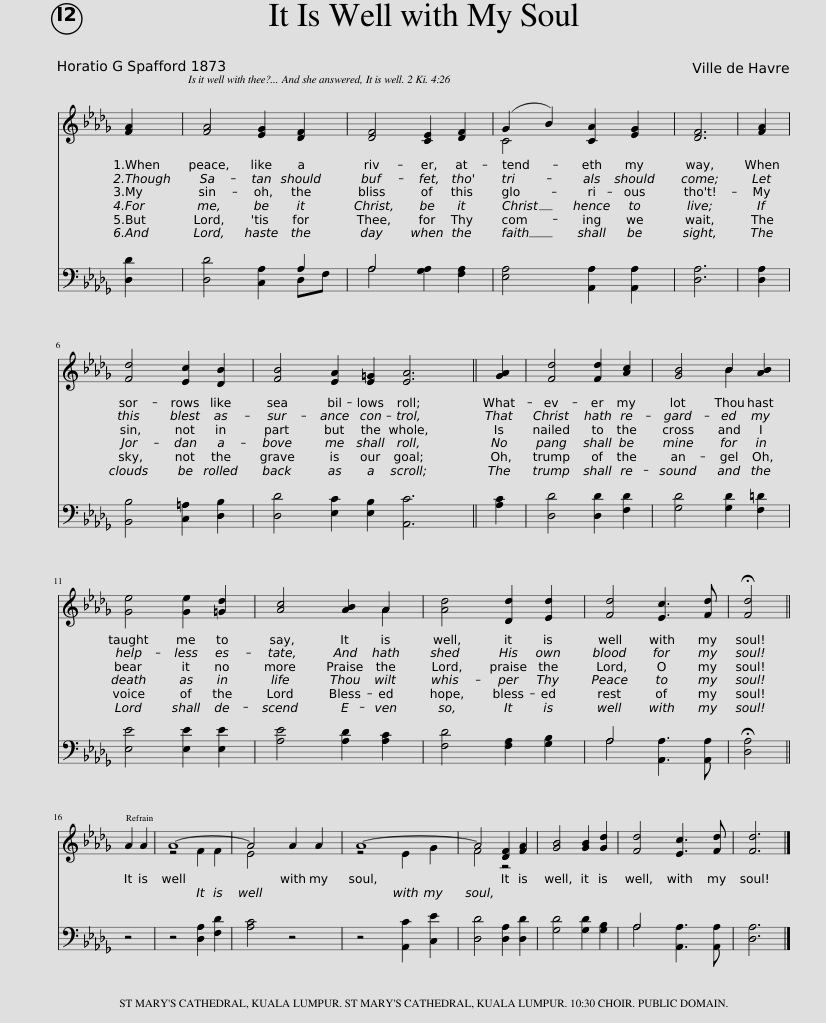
X:1
%%score ( 1 2 ) ( 3 4 )
L:1/8
Q:1/4=120
M:2/4
I:linebreak $
K:Db
V:1 treble
V:2 treble
V:3 bass
V:4 bass
V:1
 [FA]2 | [FA]4 [EG]2 [DF]2 | [DF]4 [CE]2 [DF]2 | (G2 B2) [CA]2 [EG]2 | [DF]6 | %5
 [FA]2 |$ [Fd]4 [Ec]2 [DB]2 | [FB]4 [EA]2 [E=G]2 [EA]6 || [GA]2 | [Fd]4 [Fd]2 [Ac]2 | %10
 [GB]4 B2 [AB]2 |$ [Ge]4 [Ge]2 [=Gd]2 | [Ac]4 [AB]2 A2 | [Ad]4 [Dd]2 [Ed]2 | [Fd]4 [Ec]3 [Fd] | %15
 !fermata![Fd]4 ||$ A2 A2 | A8- | A4 A2 A2 | A8- | %20
 A4 [DF]2 [FA]2 | [GB]4 [GB]2 [Gd]2 | [Fd]4 [Ec]3 [Fd] | [Fd]6 |] %24
V:2
 x2 | x8 | x8 | C4 x4 | x6 | %5
 x2 |$ x8 | x14 || x2 | x8 | %10
 x4 B2 x2 |$ x8 | x6 A2 | x8 | x8 | %15
 x4 ||$ x4 | z4 F2 F2 | E4 x4 | z4 E2 G2 | %20
 F4 z4 | x8 | x8 | x6 |] %24
V:3
 [D,D]2 | [D,D]4 [C,A,]2 A,2 | A,4 [G,A,]2 [F,A,]2 | [E,A,]4 [A,,A,]2 [A,,A,]2 | [D,A,]6 | %5
 [D,A,]2 |$ [B,,B,]4 [C,=A,]2 [D,B,]2 | [D,D]4 [E,C]2 [E,B,]2 [A,,C]6 || [A,C]2 | [D,D]4 [D,D]2 [F,D]2 | %10
 [G,D]4 [G,D]2 [F,=D]2 |$ [E,E]4 [E,E]2 [E,E]2 | [A,E]4 [A,D]2 [A,C]2 | [F,D]4 [F,A,]2 [G,B,]2 | A,4 [A,,A,]3 [A,,A,] | %15
 !fermata![D,A,]4 ||$ z4 | z4 [D,A,]2 [F,D]2 | [A,C]4 z4 | z4 [A,,C]2 [C,E]2 | %20
 [D,D]4 [D,A,]2 [D,D]2 | [G,D]4 [G,D]2 [G,B,]2 | A,4 [A,,A,]3 [A,,A,] | [D,A,]6 |] %24
V:4
 x2 | x6 D,F, | A,4 x4 | x8 | x6 | %5
 x2 |$ x8 | x14 || x2 | x8 | %10
 x8 |$ x8 | x8 | x8 | A,4 x4 | %15
 x4 ||$ x4 | x8 | x8 | x8 | %20
 x8 | x8 | A,4 x4 | x6 |] %24
